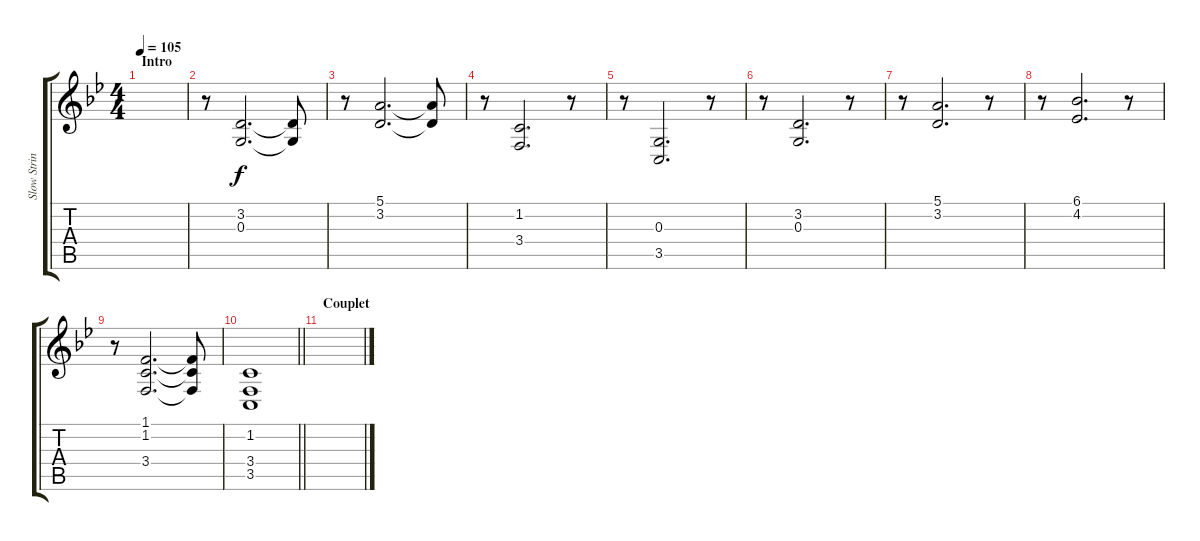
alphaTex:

\track ("Slow Strings" "Slow Strin") {instrument stringensemble1}
\staff {score tabs}
\tuning (E4 B3 G3 D3 A2 E2) {hide}
\ts (4 4)
\section ("" "Intro")
\tempo 105
\clef g2
\ks bb
|
r.8 (3.2 0.3).2{d} (3.2{t} 0.3{t}).8 |
r.8 (5.1 3.2).2{d} (5.1{t} 3.2{t}).8 |
r.8 (1.2 3.4).2{d} r.8 |
r.8 (0.3 3.5).2{d} r.8 |
r.8 (3.2 0.3).2{d} r.8 |
r.8 (5.1 3.2).2{d} r.8 |
r.8 (6.1 4.2).2{d} r.8 |
r.8 (1.1 1.2 3.4).2{d} (1.1{t} 1.2{t} 3.4{t}).8 |
\barLineRight lightlight
(1.2 3.4 3.5).1 |
\section ("" "Couplet")
